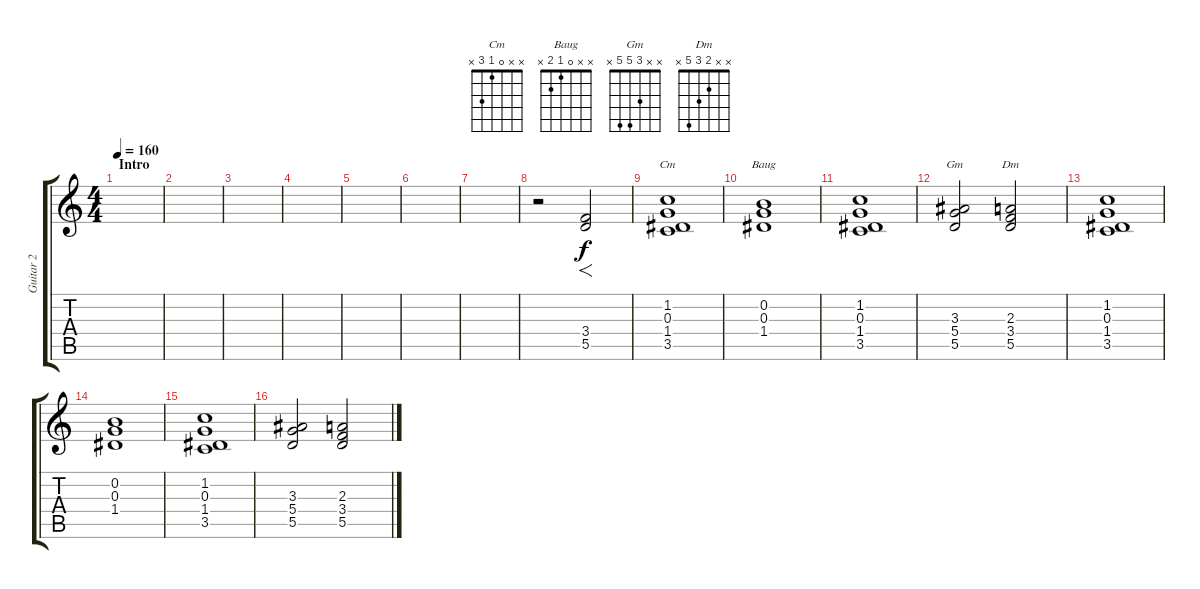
\track ("Guitar 2" "Guitar 2") {instrument distortionguitar}
\staff {score tabs}
\tuning (E4 B3 G3 D3 A2 E2) {hide}
\chord ("Cm" x x 0 1 3 x)
\chord ("Baug" x x 0 1 2 x)
\chord ("Gm" x x 3 5 5 x)
\chord ("Dm" x x 2 3 5 x)
\ts (4 4)
\section ("" "Intro")
\tempo 160
\clef g2
\ks c
|
|
|
|
|
|
|
r.2 (3.4 5.5).2{f} |
(1.2 0.3 1.4 3.5).1{ch "Cm"} |
(0.2 0.3 1.4).1{ch "Baug"} |
(1.2 0.3 1.4 3.5).1 |
(3.3 5.4 5.5).2{ch "Gm"} (2.3 3.4 5.5).2{ch "Dm"} |
(1.2 0.3 1.4 3.5).1 |
(0.2 0.3 1.4).1 |
(1.2 0.3 1.4 3.5).1 |
(3.3 5.4 5.5).2 (2.3 3.4 5.5).2
